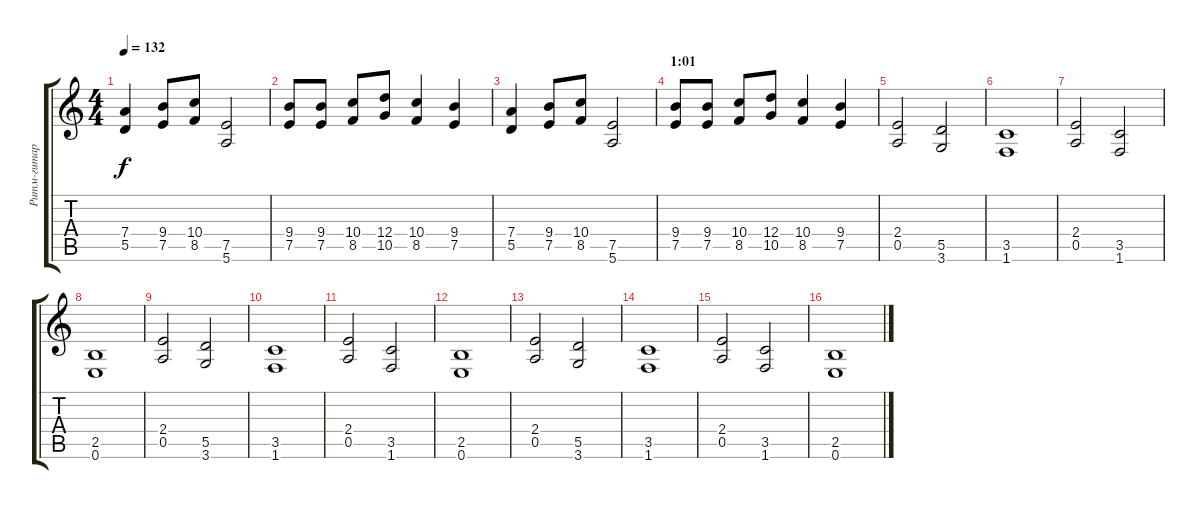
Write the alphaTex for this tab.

\track ("Ритм-гитара" "Ритм-гитар") {instrument distortionguitar}
\staff {score tabs}
\tuning (E4 B3 G3 D3 A2 E2) {hide}
\ts (4 4)
\tempo 132
\clef g2
\ks c
(7.4 5.5).4{dy f} (9.4 7.5).8 (10.4 8.5).8 (7.5 5.6).2 |
(9.4 7.5).8 (9.4 7.5).8 (10.4 8.5).8 (12.4 10.5).8 (10.4 8.5).4 (9.4 7.5).4 |
(7.4 5.5).4 (9.4 7.5).8 (10.4 8.5).8 (7.5 5.6).2 |
\section ("" "1:01")
(9.4 7.5).8 (9.4 7.5).8 (10.4 8.5).8 (12.4 10.5).8 (10.4 8.5).4 (9.4 7.5).4 |
(2.4 0.5).2 (5.5 3.6).2 |
(3.5 1.6).1 |
(2.4 0.5).2 (3.5 1.6).2 |
(2.5 0.6).1 |
(2.4 0.5).2 (5.5 3.6).2 |
(3.5 1.6).1 |
(2.4 0.5).2 (3.5 1.6).2 |
(2.5 0.6).1 |
(2.4 0.5).2 (5.5 3.6).2 |
(3.5 1.6).1 |
(2.4 0.5).2 (3.5 1.6).2 |
(2.5 0.6).1
